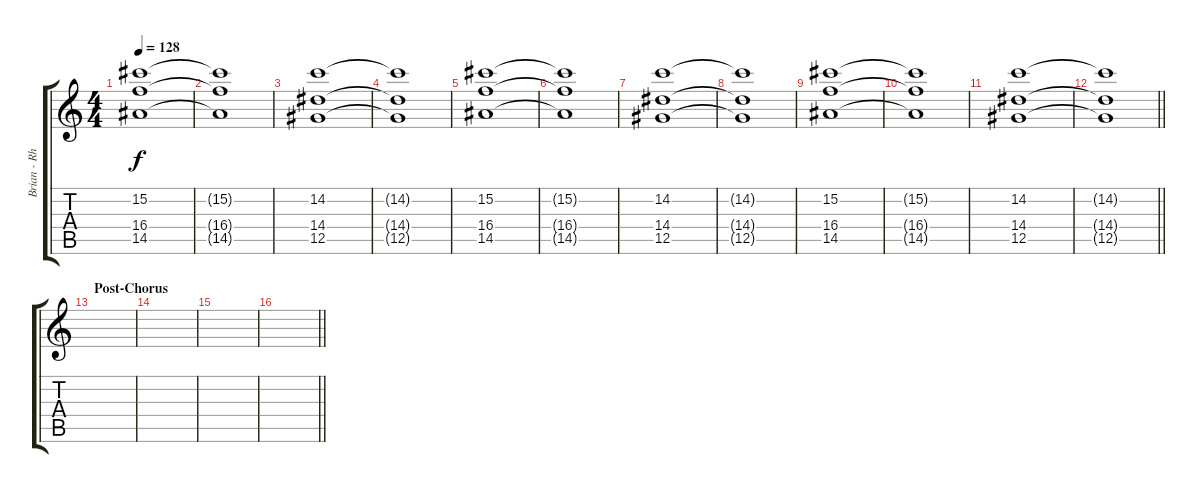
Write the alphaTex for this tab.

\track ("Brian - Rhythm Guitar" "Brian - Rh") {instrument electricguitarclean}
\staff {score tabs}
\tuning (Eb4 Bb3 Gb3 Db3 Ab2 Eb2) {hide}
\ts (4 4)
\tempo 128
\clef g2
\ks c
(15.2 16.4 14.5).1{dy f} |
(15.2{t} 16.4{t} 14.5{t}).1 |
(14.2 14.4 12.5).1 |
(14.2{t} 14.4{t} 12.5{t}).1 |
(15.2 16.4 14.5).1 |
(15.2{t} 16.4{t} 14.5{t}).1 |
(14.2 14.4 12.5).1 |
(14.2{t} 14.4{t} 12.5{t}).1 |
(15.2 16.4 14.5).1 |
(15.2{t} 16.4{t} 14.5{t}).1 |
(14.2 14.4 12.5).1 |
\barLineRight lightlight
(14.2{t} 14.4{t} 12.5{t}).1 |
\section ("" "Post-Chorus")
|
|
|
\barLineRight lightlight
